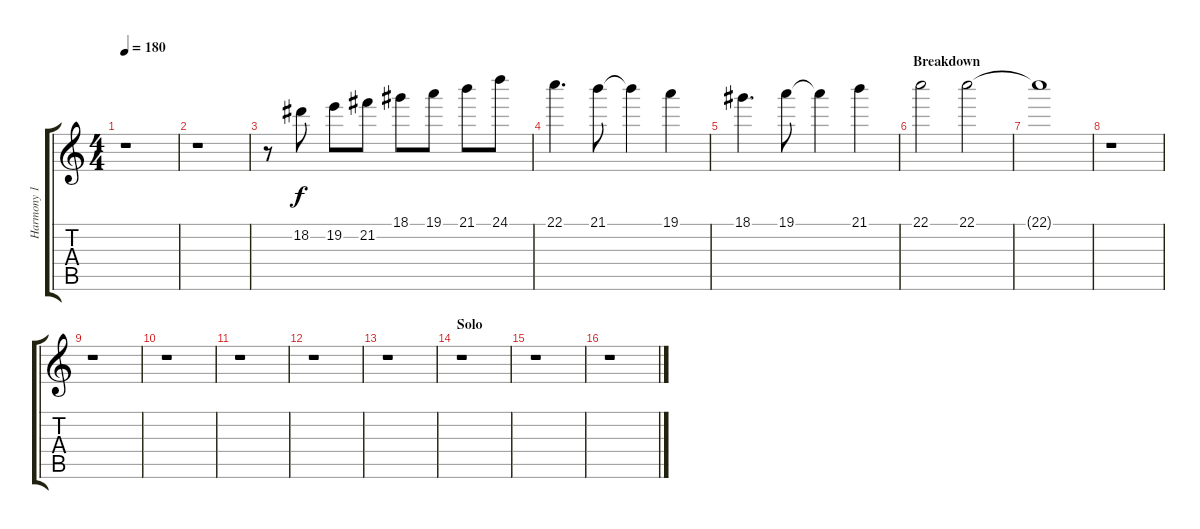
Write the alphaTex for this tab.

\track ("Harmony 1" "Harmony 1") {instrument overdrivenguitar}
\staff {score tabs}
\tuning (D4 A3 F3 C3 G2 C2) {hide}
\ts (4 4)
\tempo 180
\clef g2
\ks aminor
r.1{dy f} |
r.1 |
r.8 18.2.8 19.2.8 21.2.8 18.1.8 19.1.8 21.1.8 24.1.8 |
22.1.4{d} 21.1.8 21.1{t}.4 19.1.4 |
18.1.4{d} 19.1.8 19.1{t}.4 21.1.4 |
\section ("" "Breakdown")
22.1.2 22.1.2 |
22.1{t}.1 |
r.1 |
r.1 |
r.1 |
r.1 |
r.1 |
r.1 |
\section ("" "Solo")
r.1 |
r.1 |
r.1
